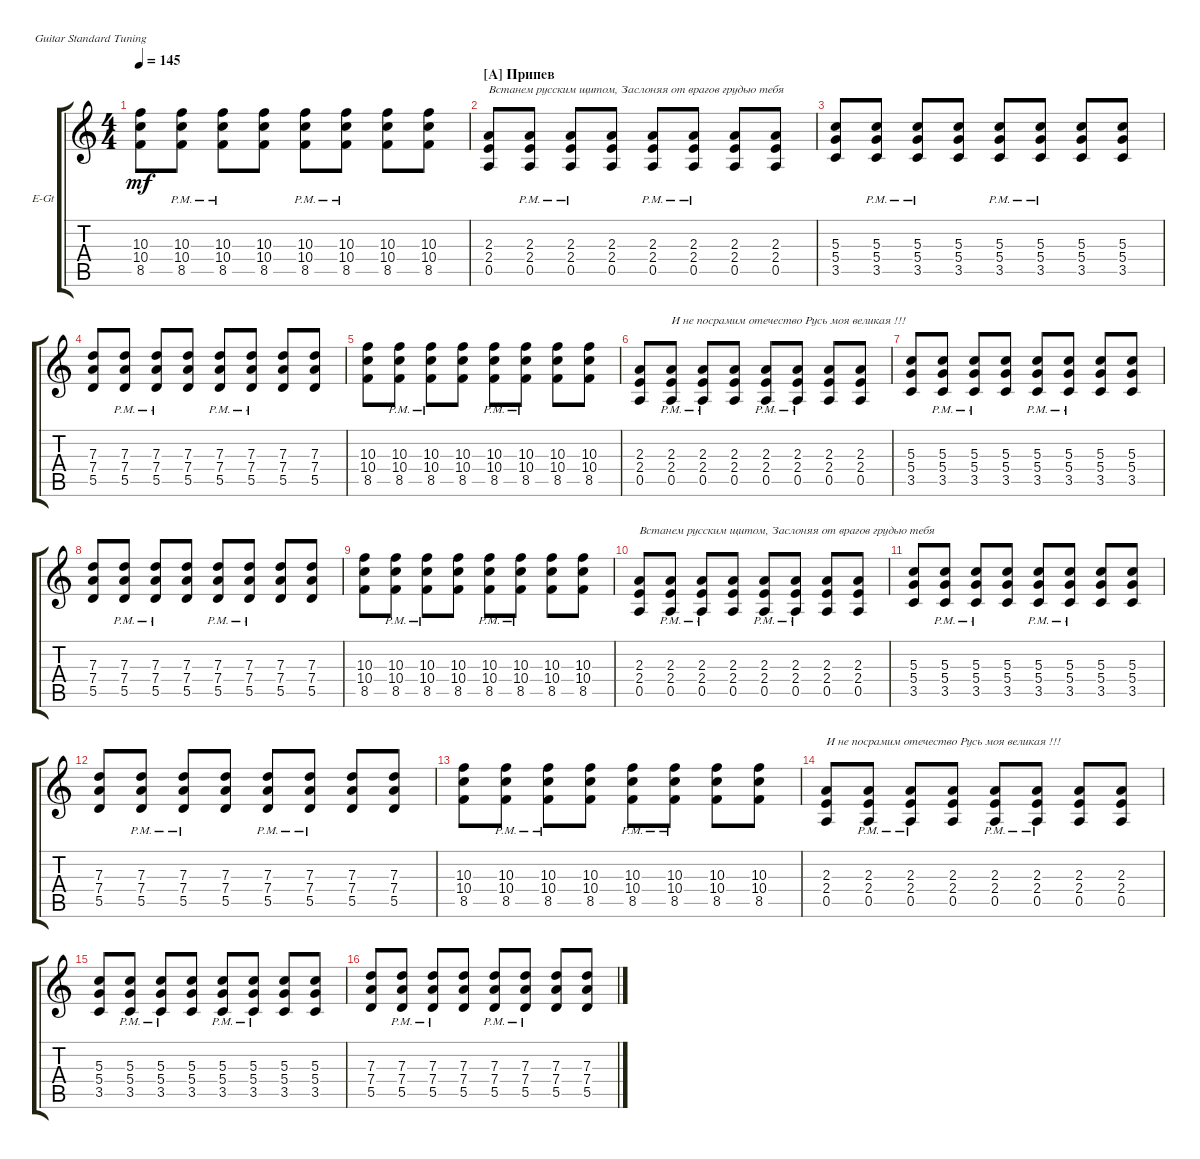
\defaultSystemsLayout 4
\bracketExtendMode groupsimilarinstruments
\firstSystemTrackNameOrientation horizontal
\otherSystemsTrackNameOrientation horizontal
\track ("Electric Guitar (Drive)" "E-Gt") {instrument overdrivenguitar}
\staff {score tabs}
\tuning (E4 B3 G3 D3 A2 E2)
\ts (4 4)
\tempo 145
\clef g2
\ks c
(8.5 10.4 10.3).8{dy mf} (8.5{pm} 10.4{pm} 10.3{pm}).8 (8.5{pm} 10.4{pm} 10.3{pm}).8 (8.5 10.4 10.3).8 (8.5{pm} 10.4{pm} 10.3{pm}).8 (8.5{pm} 10.4{pm} 10.3{pm}).8 (8.5 10.4 10.3).8 (8.5 10.4 10.3).8 |
\section ("A" "Припев")
(0.5 2.4 2.3).8{txt "Встанем русским щитом, Заслоняя от врагов грудью тебя"} (0.5{pm} 2.4{pm} 2.3{pm}).8 (0.5{pm} 2.4{pm} 2.3{pm}).8 (0.5 2.4 2.3).8 (0.5{pm} 2.4{pm} 2.3{pm}).8 (0.5{pm} 2.4{pm} 2.3{pm}).8 (0.5 2.4 2.3).8 (0.5 2.4 2.3).8 |
(3.5 5.4 5.3).8 (3.5{pm} 5.4{pm} 5.3{pm}).8 (3.5{pm} 5.4{pm} 5.3{pm}).8 (3.5 5.4 5.3).8 (3.5{pm} 5.4{pm} 5.3{pm}).8 (3.5{pm} 5.4{pm} 5.3{pm}).8 (3.5 5.4 5.3).8 (3.5 5.4 5.3).8 |
(5.5 7.4 7.3).8 (5.5{pm} 7.4{pm} 7.3{pm}).8 (5.5{pm} 7.4{pm} 7.3{pm}).8 (5.5 7.4 7.3).8 (5.5{pm} 7.4{pm} 7.3{pm}).8 (5.5{pm} 7.4{pm} 7.3{pm}).8 (5.5 7.4 7.3).8 (5.5 7.4 7.3).8 |
(8.5 10.4 10.3).8 (8.5{pm} 10.4{pm} 10.3{pm}).8 (8.5{pm} 10.4{pm} 10.3{pm}).8 (8.5 10.4 10.3).8 (8.5{pm} 10.4{pm} 10.3{pm}).8 (8.5{pm} 10.4{pm} 10.3{pm}).8 (8.5 10.4 10.3).8 (8.5 10.4 10.3).8 |
(0.5 2.4 2.3).8 (0.5{pm} 2.4{pm} 2.3{pm}).8{txt "И не посрамим отечество Русь моя великая !!!"} (0.5{pm} 2.4{pm} 2.3{pm}).8 (0.5 2.4 2.3).8 (0.5{pm} 2.4{pm} 2.3{pm}).8 (0.5{pm} 2.4{pm} 2.3{pm}).8 (0.5 2.4 2.3).8 (0.5 2.4 2.3).8 |
(3.5 5.4 5.3).8 (3.5{pm} 5.4{pm} 5.3{pm}).8 (3.5{pm} 5.4{pm} 5.3{pm}).8 (3.5 5.4 5.3).8 (3.5{pm} 5.4{pm} 5.3{pm}).8 (3.5{pm} 5.4{pm} 5.3{pm}).8 (3.5 5.4 5.3).8 (3.5 5.4 5.3).8 |
(5.5 7.4 7.3).8 (5.5{pm} 7.4{pm} 7.3{pm}).8 (5.5{pm} 7.4{pm} 7.3{pm}).8 (5.5 7.4 7.3).8 (5.5{pm} 7.4{pm} 7.3{pm}).8 (5.5{pm} 7.4{pm} 7.3{pm}).8 (5.5 7.4 7.3).8 (5.5 7.4 7.3).8 |
(8.5 10.4 10.3).8 (8.5{pm} 10.4{pm} 10.3{pm}).8 (8.5{pm} 10.4{pm} 10.3{pm}).8 (8.5 10.4 10.3).8 (8.5{pm} 10.4{pm} 10.3{pm}).8 (8.5{pm} 10.4{pm} 10.3{pm}).8 (8.5 10.4 10.3).8 (8.5 10.4 10.3).8 |
(0.5 2.4 2.3).8{txt "Встанем русским щитом, Заслоняя от врагов грудью тебя"} (0.5{pm} 2.4{pm} 2.3{pm}).8 (0.5{pm} 2.4{pm} 2.3{pm}).8 (0.5 2.4 2.3).8 (0.5{pm} 2.4{pm} 2.3{pm}).8 (0.5{pm} 2.4{pm} 2.3{pm}).8 (0.5 2.4 2.3).8 (0.5 2.4 2.3).8 |
(3.5 5.4 5.3).8 (3.5{pm} 5.4{pm} 5.3{pm}).8 (3.5{pm} 5.4{pm} 5.3{pm}).8 (3.5 5.4 5.3).8 (3.5{pm} 5.4{pm} 5.3{pm}).8 (3.5{pm} 5.4{pm} 5.3{pm}).8 (3.5 5.4 5.3).8 (3.5 5.4 5.3).8 |
(5.5 7.4 7.3).8 (5.5{pm} 7.4{pm} 7.3{pm}).8 (5.5{pm} 7.4{pm} 7.3{pm}).8 (5.5 7.4 7.3).8 (5.5{pm} 7.4{pm} 7.3{pm}).8 (5.5{pm} 7.4{pm} 7.3{pm}).8 (5.5 7.4 7.3).8 (5.5 7.4 7.3).8 |
(8.5 10.4 10.3).8 (8.5{pm} 10.4{pm} 10.3{pm}).8 (8.5{pm} 10.4{pm} 10.3{pm}).8 (8.5 10.4 10.3).8 (8.5{pm} 10.4{pm} 10.3{pm}).8 (8.5{pm} 10.4{pm} 10.3{pm}).8 (8.5 10.4 10.3).8 (8.5 10.4 10.3).8 |
(0.5 2.4 2.3).8{txt "И не посрамим отечество Русь моя великая !!!"} (0.5{pm} 2.4{pm} 2.3{pm}).8 (0.5{pm} 2.4{pm} 2.3{pm}).8 (0.5 2.4 2.3).8 (0.5{pm} 2.4{pm} 2.3{pm}).8 (0.5{pm} 2.4{pm} 2.3{pm}).8 (0.5 2.4 2.3).8 (0.5 2.4 2.3).8 |
(3.5 5.4 5.3).8 (3.5{pm} 5.4{pm} 5.3{pm}).8 (3.5{pm} 5.4{pm} 5.3{pm}).8 (3.5 5.4 5.3).8 (3.5{pm} 5.4{pm} 5.3{pm}).8 (3.5{pm} 5.4{pm} 5.3{pm}).8 (3.5 5.4 5.3).8 (3.5 5.4 5.3).8 |
(5.5 7.4 7.3).8 (5.5{pm} 7.4{pm} 7.3{pm}).8 (5.5{pm} 7.4{pm} 7.3{pm}).8 (5.5 7.4 7.3).8 (5.5{pm} 7.4{pm} 7.3{pm}).8 (5.5{pm} 7.4{pm} 7.3{pm}).8 (5.5 7.4 7.3).8 (5.5 7.4 7.3).8
